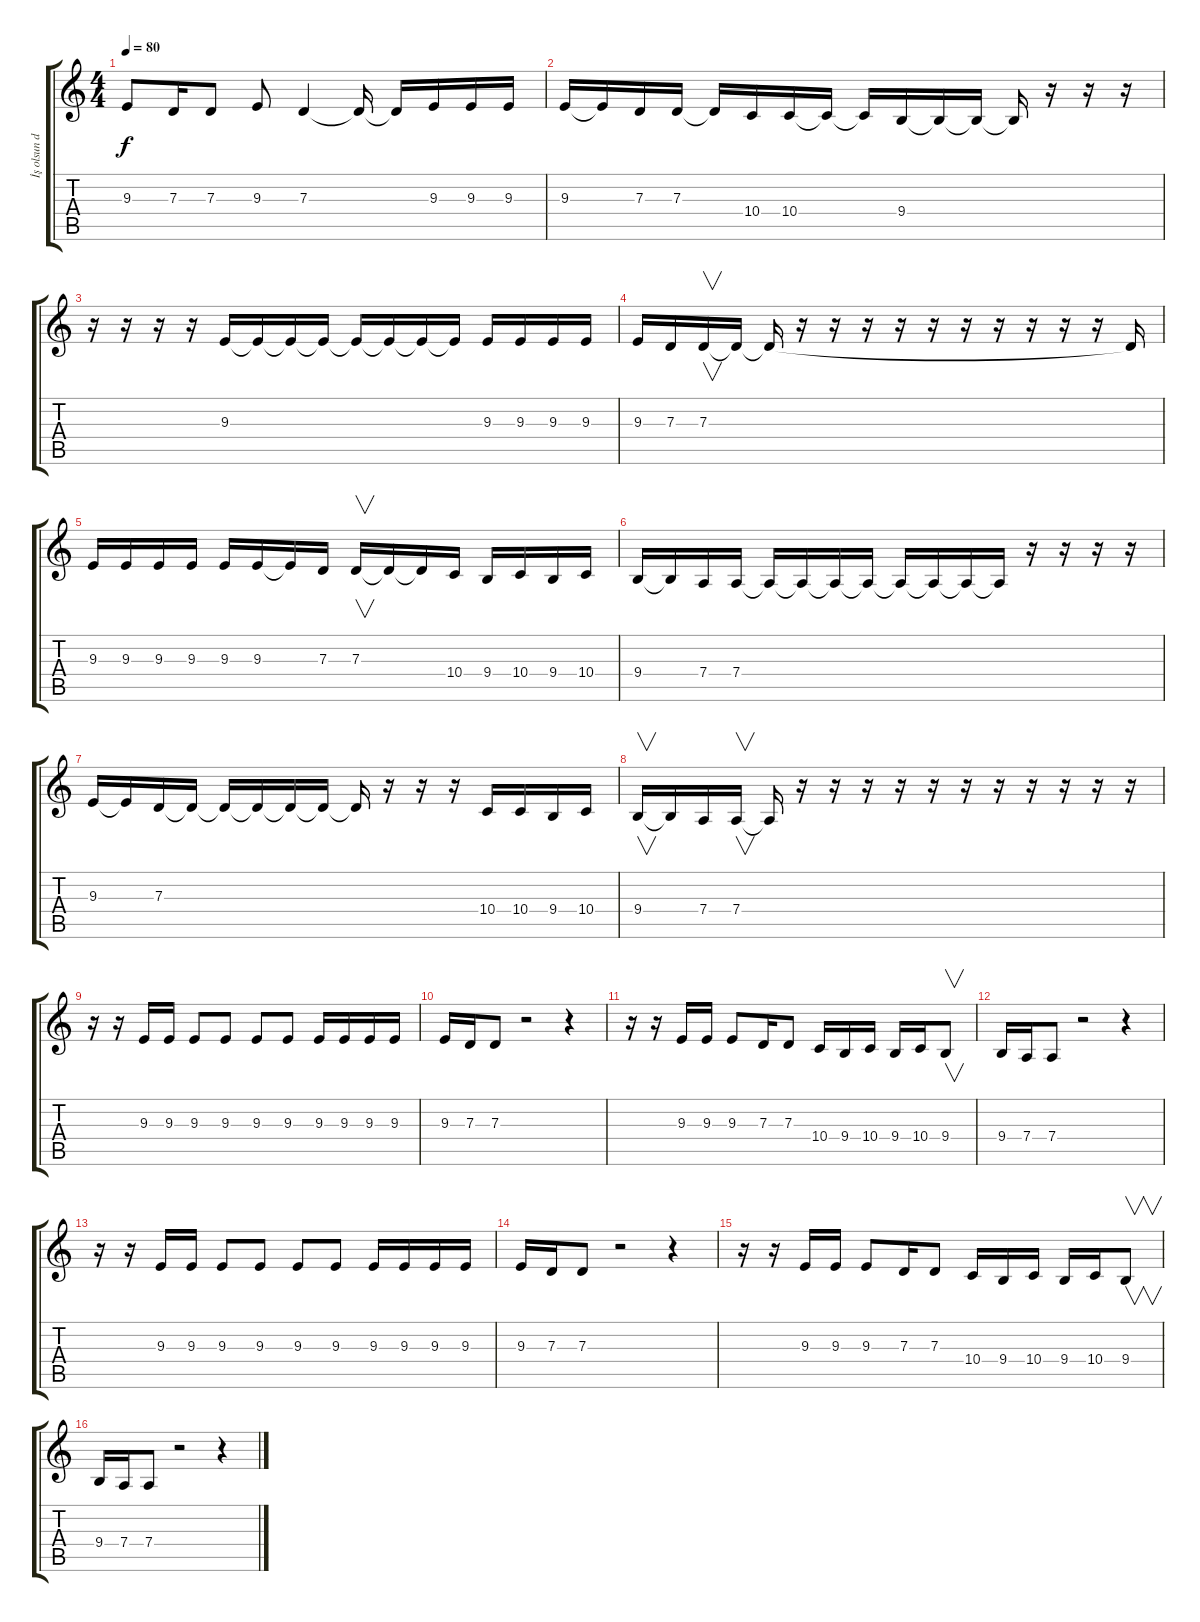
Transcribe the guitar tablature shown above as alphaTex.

\track ("İş olsun diye :)" "İş olsun d") {instrument tenorsax}
\staff {score tabs}
\tuning (E4 B3 G3 D3 A2 E2) {hide}
\ts (4 4)
\tempo 80
\clef g2
\ks c
9.3.8{dy f} 7.3.16 7.3.8 9.3.8 7.3.4 7.3{t}.16 7.3{t}.16 9.3.16 9.3.16 9.3.16 |
9.3.16 9.3{t}.16 7.3.16 7.3.16 7.3{t}.16 10.4.16 10.4.16 10.4{t}.16 10.4{t}.16 9.4.16 9.4{t}.16 9.4{t}.16 9.4{t}.16 r.16 r.16 r.16 |
r.16 r.16 r.16 r.16 9.3.16 9.3{t}.16 9.3{t}.16 9.3{t}.16 9.3{t}.16 9.3{t}.16 9.3{t}.16 9.3{t}.16 9.3.16 9.3.16 9.3.16 9.3.16 |
9.3.16 7.3.16 7.3.16{v} 7.3{t}.16 7.3{t}.16 r.16 r.16 r.16 r.16 r.16 r.16 r.16 r.16 r.16 r.16 7.3{t}.16 |
9.3.16 9.3.16 9.3.16 9.3.16 9.3.16 9.3.16 9.3{t}.16 7.3.16 7.3.16{v} 7.3{t}.16 7.3{t}.16 10.4.16 9.4.16 10.4.16 9.4.16 10.4.16 |
9.4.16 9.4{t}.16 7.4.16 7.4.16 7.4{t}.16 7.4{t}.16 7.4{t}.16 7.4{t}.16 7.4{t}.16 7.4{t}.16 7.4{t}.16 7.4{t}.16 r.16 r.16 r.16 r.16 |
9.3.16 9.3{t}.16 7.3.16 7.3{t}.16 7.3{t}.16 7.3{t}.16 7.3{t}.16 7.3{t}.16 7.3{t}.16 r.16 r.16 r.16 10.4.16 10.4.16 9.4.16 10.4.16 |
9.4.16{v} 9.4{t}.16 7.4.16 7.4.16{v} 7.4{t}.16 r.16 r.16 r.16 r.16 r.16 r.16 r.16 r.16 r.16 r.16 r.16 |
r.16 r.16 9.3.16 9.3.16 9.3.8 9.3.8 9.3.8 9.3.8 9.3.16 9.3.16 9.3.16 9.3.16 |
9.3.16 7.3.16 7.3.8 r.2 r.4 |
r.16 r.16 9.3.16 9.3.16 9.3.8 7.3.16 7.3.8 10.4.16 9.4.16 10.4.16 9.4.16 10.4.16 9.4.8{v} |
9.4.16 7.4.16 7.4.8 r.2 r.4 |
r.16 r.16 9.3.16 9.3.16 9.3.8 9.3.8 9.3.8 9.3.8 9.3.16 9.3.16 9.3.16 9.3.16 |
9.3.16 7.3.16 7.3.8 r.2 r.4 |
r.16 r.16 9.3.16 9.3.16 9.3.8 7.3.16 7.3.8 10.4.16 9.4.16 10.4.16 9.4.16 10.4.16 9.4.8{v} |
9.4.16 7.4.16 7.4.8 r.2 r.4
